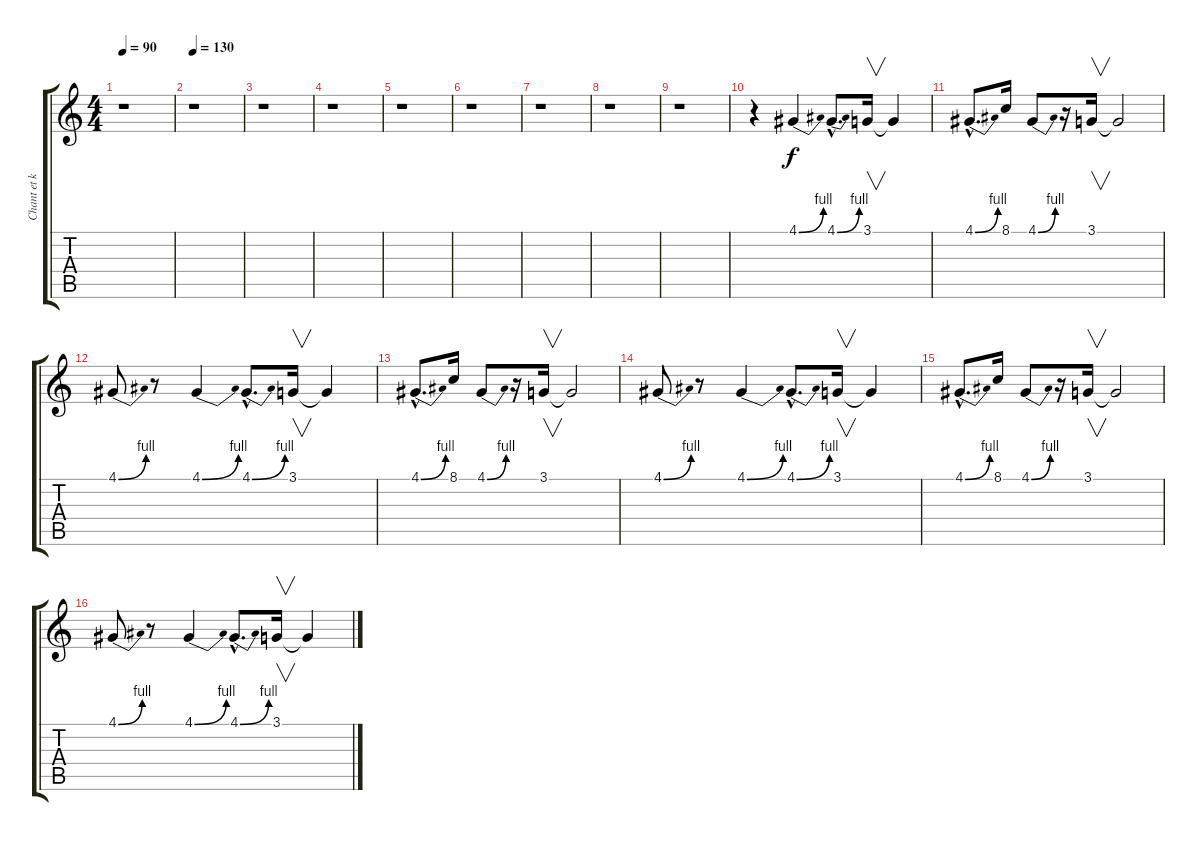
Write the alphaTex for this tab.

\track ("Chant et kazoo" "Chant et k") {instrument bagpipe}
\staff {score tabs}
\tuning (E4 B3 G3 D3 A2 E2) {hide}
\ts (4 4)
\tempo 90
\clef g2
\ks c
r.1{dy f} |
\tempo 130
r.1 |
r.1 |
r.1 |
r.1 |
r.1 |
r.1 |
r.1 |
r.1 |
r.4 4.1{be (bend 0 0 60 4)}.4 4.1{be (bend 0 0 60 4) hac}.8{d} 3.1.16{v} 3.1{t}.4 |
4.1{be (bend 0 0 60 4) hac}.8{d} 8.1.16 4.1{be (bend 0 0 60 4)}.8 r.16 3.1.16{v} 3.1{t}.2 |
4.1{be (bend 0 0 60 4)}.8 r.8 4.1{be (bend 0 0 60 4)}.4 4.1{be (bend 0 0 60 4) hac}.8{d} 3.1.16{v} 3.1{t}.4 |
4.1{be (bend 0 0 60 4) hac}.8{d} 8.1.16 4.1{be (bend 0 0 60 4)}.8 r.16 3.1.16{v} 3.1{t}.2 |
4.1{be (bend 0 0 60 4)}.8 r.8 4.1{be (bend 0 0 60 4)}.4 4.1{be (bend 0 0 60 4) hac}.8{d} 3.1.16{v} 3.1{t}.4 |
4.1{be (bend 0 0 60 4) hac}.8{d} 8.1.16 4.1{be (bend 0 0 60 4)}.8 r.16 3.1.16{v} 3.1{t}.2 |
4.1{be (bend 0 0 60 4)}.8 r.8 4.1{be (bend 0 0 60 4)}.4 4.1{be (bend 0 0 60 4) hac}.8{d} 3.1.16{v} 3.1{t}.4
